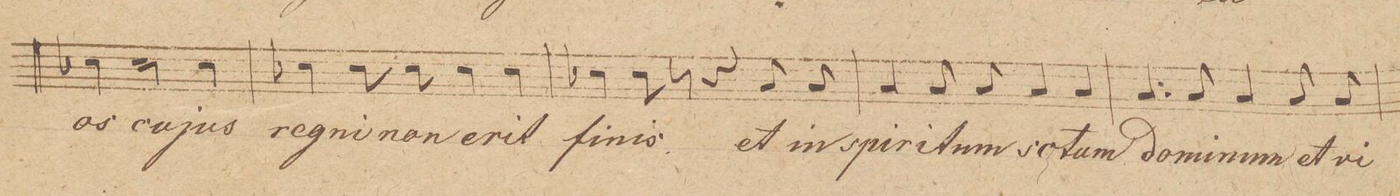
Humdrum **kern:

**kern	**text	**dynam
*I"Baſso 2do	*	*
*clefF4	*	*
*k[]	*	*
*met(c|)	*	*
*M2/2	*	*
4E-X\	-os	.
2E-\	cu-	.
4E-\	-jus	.
=86	=86	=86
4E-X\	reg-	.
8E-\	-ni	.
8E-\	non	.
4E-\	e-	.
4E-\	-rit	.
=87	=87	=87
4E-X\	fi-	.
8E-\	-nis	.
8r	.	.
4r	.	.
8C/	et	.
8C/	in	.
=88	=88	=88
4C/	spi-	.
8C/	-ri-	.
8C/	-tum	.
4C/	s[an]-	.
4C/	-ctum	.
=89	=89	=89
4.C/	do-	.
8C/	-mi-	.
4C/	-num	.
8C/	et	.
8C/	vi-	.
=90	=90	=90
*-	*-	*-
